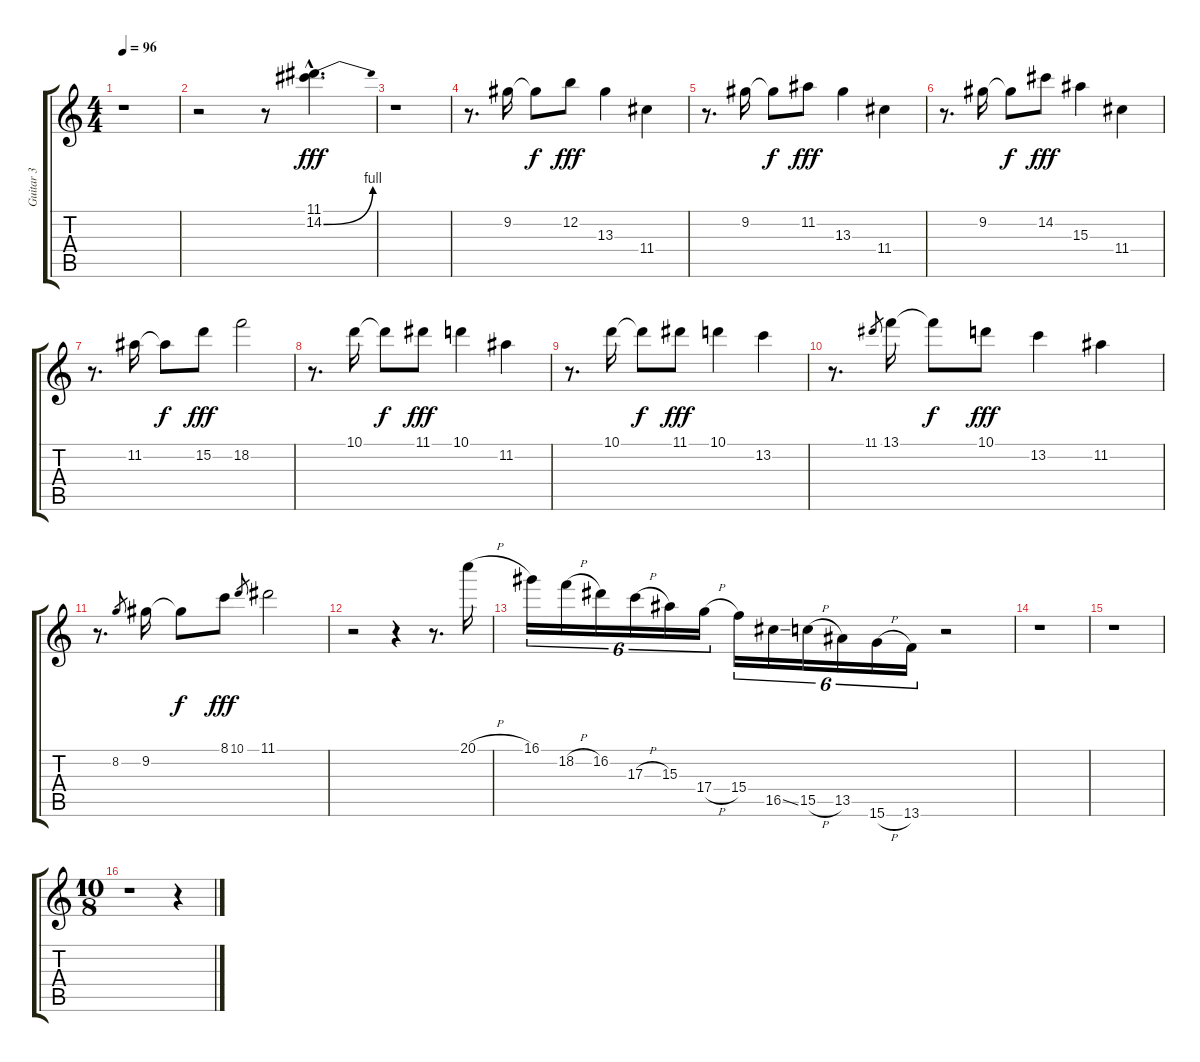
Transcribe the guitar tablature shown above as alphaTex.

\track ("Guitar 3" "Guitar 3") {instrument distortionguitar}
\staff {score tabs}
\tuning (E4 B3 G3 D3 A2 E2) {hide}
\ts (4 4)
\tempo 96
\clef g2
\ks c
r.1{dy fff} |
r.2 r.8 (11.1{hac} 14.2{be (bend 0 0 60 4) hac}).4{d} |
r.1 |
r.8{d} 9.2.16 9.2{t}.8{dy f} 12.2.8{dy fff} 13.3.4 11.4.4 |
r.8{d} 9.2.16 9.2{t}.8{dy f} 11.2.8{dy fff} 13.3.4 11.4.4 |
r.8{d} 9.2.16 9.2{t}.8{dy f} 14.2.8{dy fff} 15.3.4 11.4.4 |
r.8{d} 11.2.16 11.2{t}.8{dy f} 15.2.8{dy fff} 18.2.2 |
r.8{d} 10.1.16 10.1{t}.8{dy f} 11.1.8{dy fff} 10.1.4 11.2.4 |
r.8{d} 10.1.16 10.1{t}.8{dy f} 11.1.8{dy fff} 10.1.4 13.2.4 |
r.8{d} 11.1.8{gr} 13.1.16 13.1{t}.8{dy f} 10.1.8{dy fff} 13.2.4 11.2.4 |
r.8{d} 8.2.8{gr} 9.2.16 9.2{t}.8{dy f} 8.1.8{dy fff} 10.1.8{gr} 11.1.2 |
r.2 r.4 r.8{d} 20.1{h}.16 |
16.1.16{tu (6 4)} 18.2{h}.16{tu (6 4)} 16.2.16{tu (6 4)} 17.3{h}.16{tu (6 4)} 15.3.16{tu (6 4)} 17.4{h}.16{tu (6 4)} 15.4.16{tu (6 4)} 16.5{ss}.16{tu (6 4)} 15.5{h}.16{tu (6 4)} 13.5.16{tu (6 4)} 15.6{h}.16{tu (6 4)} 13.6.16{tu (6 4)} r.2 |
r.1 |
r.1 |
\ts (10 8)
r.1 r.4
